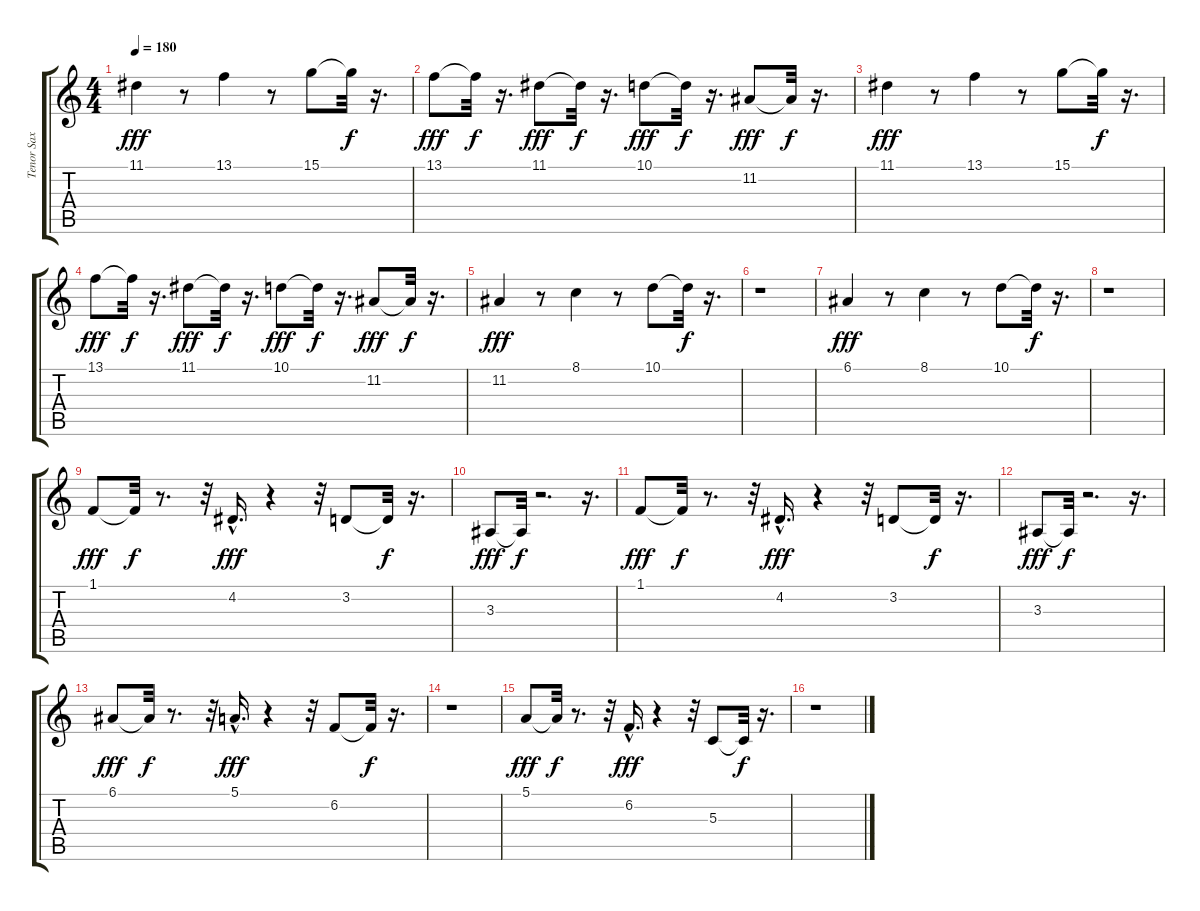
\track ("Tenor Sax" "Tenor Sax") {instrument tenorsax}
\staff {score tabs}
\tuning (E4 B3 G3 D3 A2 E2) {hide}
\ts (4 4)
\tempo 180
\clef g2
\ks c
11.1.4{dy fff} r.8 13.1.4 r.8 15.1.8 15.1{t}.32{dy f} r.16{d} |
13.1.8{dy fff} 13.1{t}.32{dy f} r.16{d} 11.1.8{dy fff} 11.1{t}.32{dy f} r.16{d} 10.1.8{dy fff} 10.1{t}.32{dy f} r.16{d} 11.2.8{dy fff} 11.2{t}.32{dy f} r.16{d} |
11.1.4{dy fff} r.8 13.1.4 r.8 15.1.8 15.1{t}.32{dy f} r.16{d} |
13.1.8{dy fff} 13.1{t}.32{dy f} r.16{d} 11.1.8{dy fff} 11.1{t}.32{dy f} r.16{d} 10.1.8{dy fff} 10.1{t}.32{dy f} r.16{d} 11.2.8{dy fff} 11.2{t}.32{dy f} r.16{d} |
11.2.4{dy fff} r.8 8.1.4 r.8 10.1.8 10.1{t}.32{dy f} r.16{d} |
r.1 |
6.1.4{dy fff} r.8 8.1.4 r.8 10.1.8 10.1{t}.32{dy f} r.16{d} |
r.1 |
1.1.8{dy fff} 1.1{t}.32{dy f} r.8{d} r.32 4.2{hac}.16{d dy fff} r.4 r.32 3.2.8 3.2{t}.32{dy f} r.16{d} |
3.3.8{dy fff} 3.3{t}.32{dy f} r.2{d} r.16{d} |
1.1.8{dy fff} 1.1{t}.32{dy f} r.8{d} r.32 4.2{hac}.16{d dy fff} r.4 r.32 3.2.8 3.2{t}.32{dy f} r.16{d} |
3.3.8{dy fff} 3.3{t}.32{dy f} r.2{d} r.16{d} |
6.1.8{dy fff} 6.1{t}.32{dy f} r.8{d} r.32 5.1{hac}.16{d dy fff} r.4 r.32 6.2.8 6.2{t}.32{dy f} r.16{d} |
r.1 |
5.1.8{dy fff} 5.1{t}.32{dy f} r.8{d} r.32 6.2{hac}.16{d dy fff} r.4 r.32 5.3.8 5.3{t}.32{dy f} r.16{d} |
r.1
